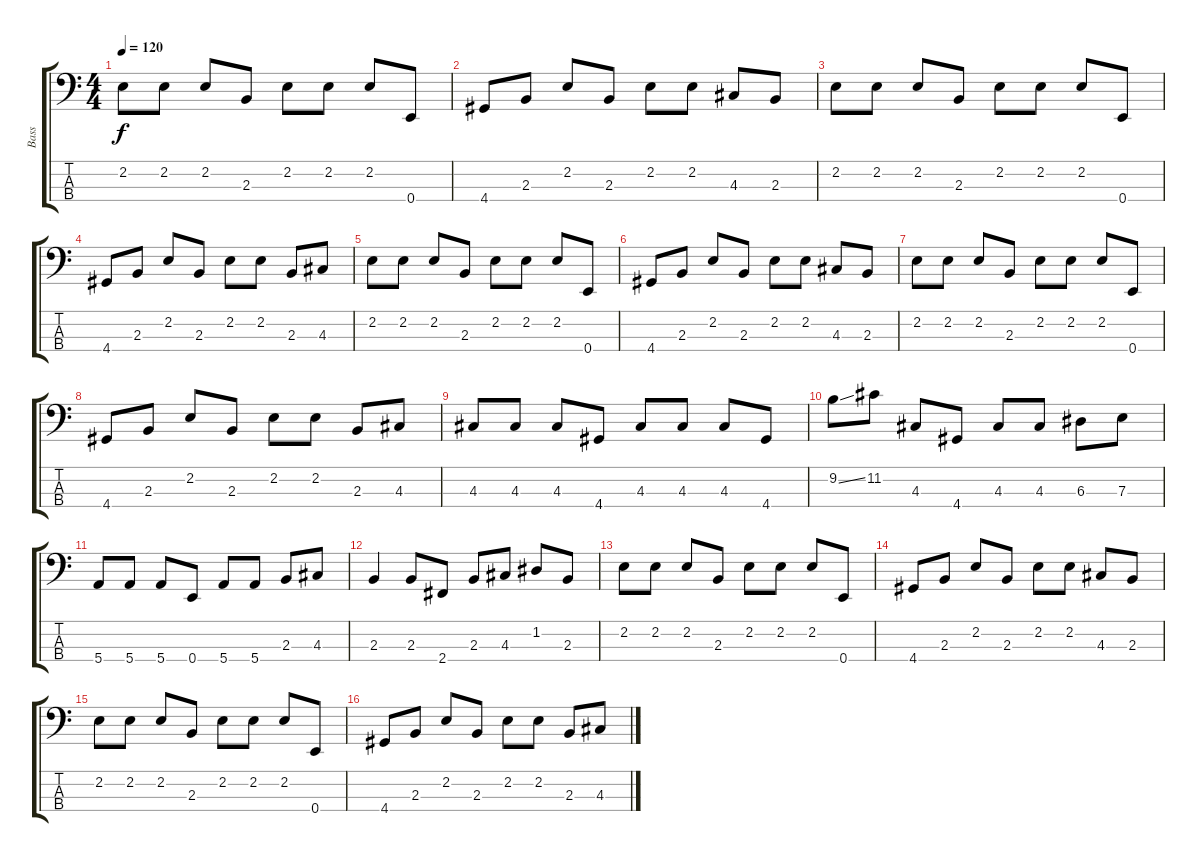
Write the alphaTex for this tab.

\track ("Bass" "Bass") {instrument electricbassfinger}
\staff {score tabs}
\tuning (G2 D2 A1 E1) {hide}
\ts (4 4)
\tempo 120
\clef f4
\ks c
2.2.8{dy f} 2.2.8 2.2.8 2.3.8 2.2.8 2.2.8 2.2.8 0.4.8 |
4.4.8 2.3.8 2.2.8 2.3.8 2.2.8 2.2.8 4.3.8 2.3.8 |
2.2.8 2.2.8 2.2.8 2.3.8 2.2.8 2.2.8 2.2.8 0.4.8 |
4.4.8 2.3.8 2.2.8 2.3.8 2.2.8 2.2.8 2.3.8 4.3.8 |
2.2.8 2.2.8 2.2.8 2.3.8 2.2.8 2.2.8 2.2.8 0.4.8 |
4.4.8 2.3.8 2.2.8 2.3.8 2.2.8 2.2.8 4.3.8 2.3.8 |
2.2.8 2.2.8 2.2.8 2.3.8 2.2.8 2.2.8 2.2.8 0.4.8 |
4.4.8 2.3.8 2.2.8 2.3.8 2.2.8 2.2.8 2.3.8 4.3.8 |
4.3.8 4.3.8 4.3.8 4.4.8 4.3.8 4.3.8 4.3.8 4.4.8 |
9.2{ss}.8 11.2.8 4.3.8 4.4.8 4.3.8 4.3.8 6.3.8 7.3.8 |
5.4.8 5.4.8 5.4.8 0.4.8 5.4.8 5.4.8 2.3.8 4.3.8 |
2.3.4 2.3.8 2.4.8 2.3.8 4.3.8 1.2.8 2.3.8 |
2.2.8 2.2.8 2.2.8 2.3.8 2.2.8 2.2.8 2.2.8 0.4.8 |
4.4.8 2.3.8 2.2.8 2.3.8 2.2.8 2.2.8 4.3.8 2.3.8 |
2.2.8 2.2.8 2.2.8 2.3.8 2.2.8 2.2.8 2.2.8 0.4.8 |
4.4.8 2.3.8 2.2.8 2.3.8 2.2.8 2.2.8 2.3.8 4.3.8
